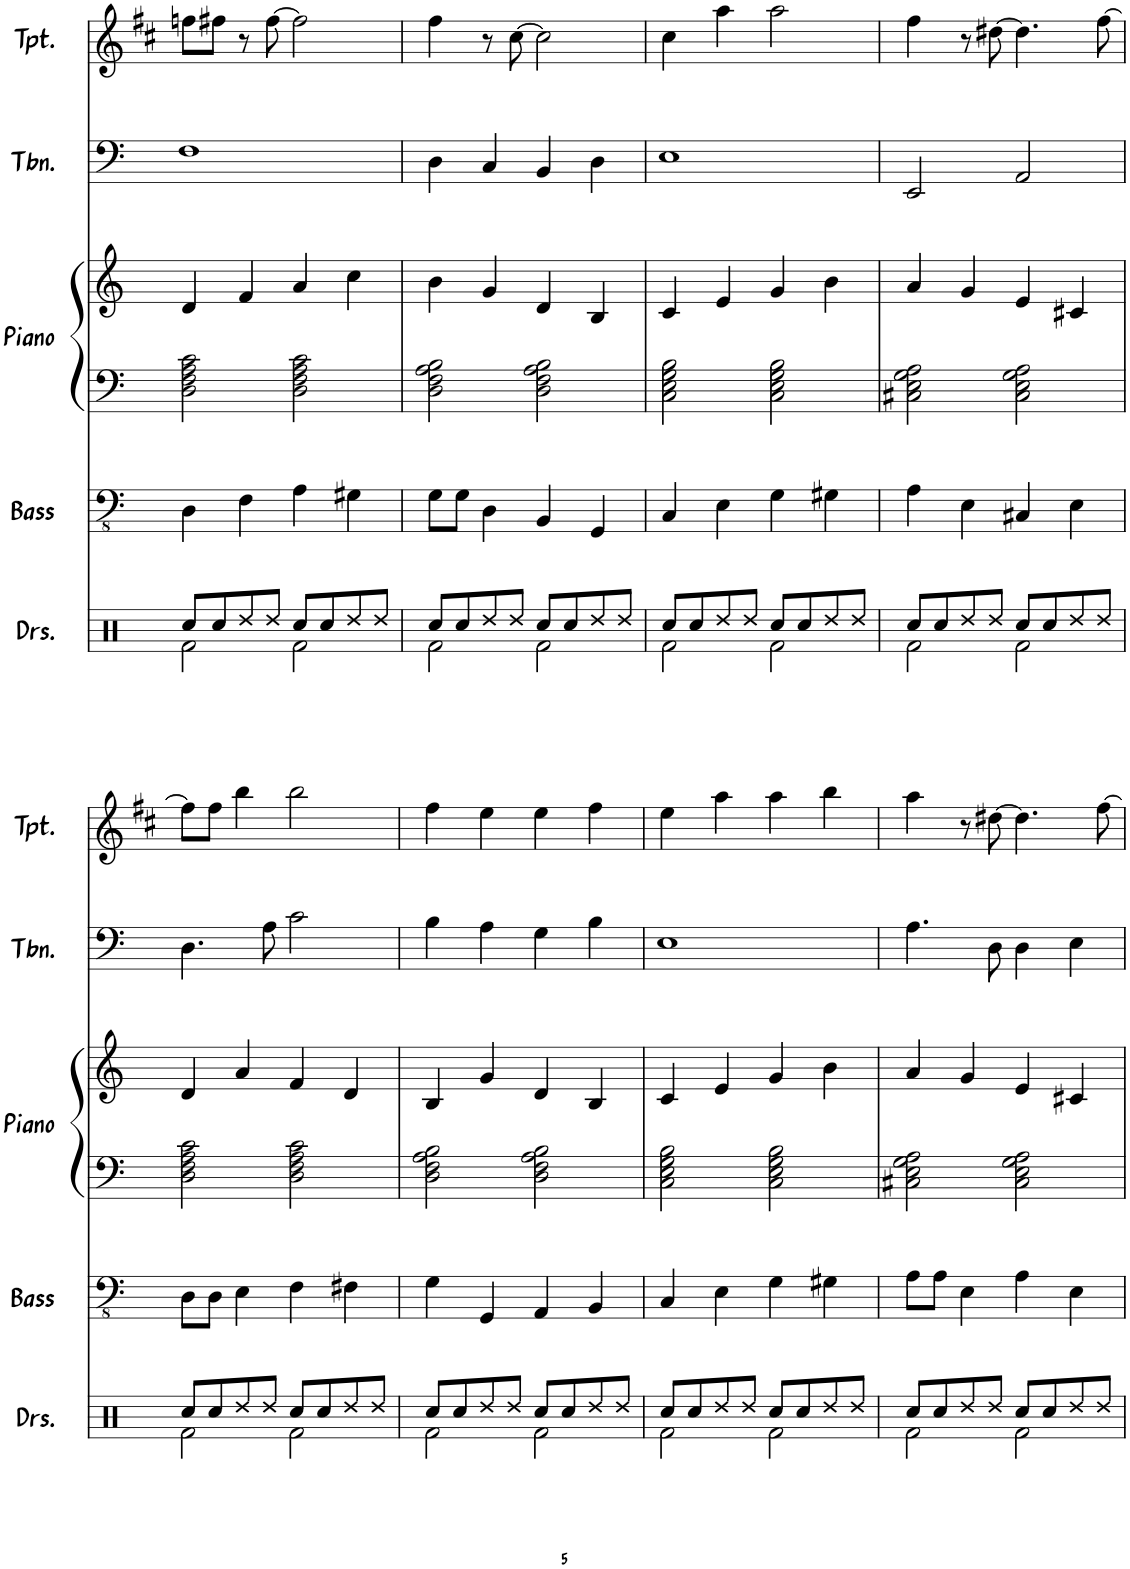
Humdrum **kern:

**kern	**kern	**kern	**kern	**kern	**kern
*part5	*part4	*part3	*part3	*part2	*part1
*staff6	*staff5	*staff4	*staff3	*staff2	*staff1
*I"Drumset	*I"Bass	*I"Piano	*	*I"Trombone	*I"Trumpet
*I'Drs.	*I'Bass	*I'Piano	*	*I'Tbn.	*I'Tpt.
!!LO:PB:g=z
*clefX	*clefFv4	*clefF4	*clefG2	*clefF4	*clefG2
*	*	*	*	*	*Trd1c2
*k[]	*k[]	*k[]	*k[]	*k[]	*k[f#c#]
*M4/4	*M4/4	*M4/4	*M4/4	*M4/4	*M4/4
=29	=29	=29	=29	=29	=29
*^	*	*	*	*	*
8Rcc/L	2Rf\	4DD\	2D\ 2F\ 2A\ 2c\	4d/	1F	8ffn\L
8Rcc/	.	.	.	.	.	8ff#X\J
8Rdd/	.	4FF\	.	4f/	.	8r
8Rdd/J	.	.	.	.	.	[8ff#\
8Rcc/L	2Rf\	4AA\	2D\ 2F\ 2A\ 2c\	4a/	.	2ff#\]
8Rcc/	.	.	.	.	.	.
8Rdd/	.	4GG#X\	.	4cc\	.	.
8Rdd/J	.	.	.	.	.	.
=30	=30	=30	=30	=30	=30	=30
8Rcc/L	2Rf\	8GG\L	2D\ 2F\ 2A\ 2B\	4b\	4D\	4ff#\
8Rcc/	.	8GG\J	.	.	.	.
8Rdd/	.	4DD\	.	4g/	4C/	8r
8Rdd/J	.	.	.	.	.	[8cc#\
8Rcc/L	2Rf\	4BBB/	2D\ 2F\ 2A\ 2B\	4d/	4BB/	2cc#\]
8Rcc/	.	.	.	.	.	.
8Rdd/	.	4GGG/	.	4B/	4D\	.
8Rdd/J	.	.	.	.	.	.
=31	=31	=31	=31	=31	=31	=31
8Rcc/L	2Rf\	4CC/	2C\ 2E\ 2G\ 2B\	4c/	1E	4cc#\
8Rcc/	.	.	.	.	.	.
8Rdd/	.	4EE\	.	4e/	.	4aa\
8Rdd/J	.	.	.	.	.	.
8Rcc/L	2Rf\	4GG\	2C\ 2E\ 2G\ 2B\	4g/	.	2aa\
8Rcc/	.	.	.	.	.	.
8Rdd/	.	4GG#X\	.	4b\	.	.
8Rdd/J	.	.	.	.	.	.
=32	=32	=32	=32	=32	=32	=32
8Rcc/L	2Rf\	4AA\	2C#X\ 2E\ 2G\ 2A\	4a/	2EE/	4ff#\
8Rcc/	.	.	.	.	.	.
8Rdd/	.	4EE\	.	4g/	.	8r
8Rdd/J	.	.	.	.	.	[8dd#X\
8Rcc/L	2Rf\	4CC#X/	2C#\ 2E\ 2G\ 2A\	4e/	2AA/	4.dd#\]
8Rcc/	.	.	.	.	.	.
8Rdd/	.	4EE\	.	4c#X/	.	.
8Rdd/J	.	.	.	.	.	[8ff#\
!!LO:LB:g=z
=33	=33	=33	=33	=33	=33	=33
8Rcc/L	2Rf\	8DD\L	2D\ 2F\ 2A\ 2c\	4d/	4.D\	8ff#\L]
8Rcc/	.	8DD\J	.	.	.	8ff#\J
8Rdd/	.	4EE\	.	4a/	.	4bb\
8Rdd/J	.	.	.	.	8A\	.
8Rcc/L	2Rf\	4FF\	2D\ 2F\ 2A\ 2c\	4f/	2c\	2bb\
8Rcc/	.	.	.	.	.	.
8Rdd/	.	4FF#X\	.	4d/	.	.
8Rdd/J	.	.	.	.	.	.
=34	=34	=34	=34	=34	=34	=34
8Rcc/L	2Rf\	4GG\	2D\ 2F\ 2A\ 2B\	4B/	4B\	4ff#\
8Rcc/	.	.	.	.	.	.
8Rdd/	.	4GGG/	.	4g/	4A\	4ee\
8Rdd/J	.	.	.	.	.	.
8Rcc/L	2Rf\	4AAA/	2D\ 2F\ 2A\ 2B\	4d/	4G\	4ee\
8Rcc/	.	.	.	.	.	.
8Rdd/	.	4BBB/	.	4B/	4B\	4ff#\
8Rdd/J	.	.	.	.	.	.
=35	=35	=35	=35	=35	=35	=35
8Rcc/L	2Rf\	4CC/	2C\ 2E\ 2G\ 2B\	4c/	1E	4ee\
8Rcc/	.	.	.	.	.	.
8Rdd/	.	4EE\	.	4e/	.	4aa\
8Rdd/J	.	.	.	.	.	.
8Rcc/L	2Rf\	4GG\	2C\ 2E\ 2G\ 2B\	4g/	.	4aa\
8Rcc/	.	.	.	.	.	.
8Rdd/	.	4GG#X\	.	4b\	.	4bb\
8Rdd/J	.	.	.	.	.	.
=36	=36	=36	=36	=36	=36	=36
8Rcc/L	2Rf\	8AA\L	2C#X\ 2E\ 2G\ 2A\	4a/	4.A\	4aa\
8Rcc/	.	8AA\J	.	.	.	.
8Rdd/	.	4EE\	.	4g/	.	8r
8Rdd/J	.	.	.	.	8D\	[8dd#X\
8Rcc/L	2Rf\	4AA\	2C#\ 2E\ 2G\ 2A\	4e/	4D\	4.dd#\]
8Rcc/	.	.	.	.	.	.
8Rdd/	.	4EE\	.	4c#X/	4E\	.
8Rdd/J	.	.	.	.	.	[8ff#\
*v	*v	*	*	*	*	*
=	=	=	=	=	=
*-	*-	*-	*-	*-	*-
